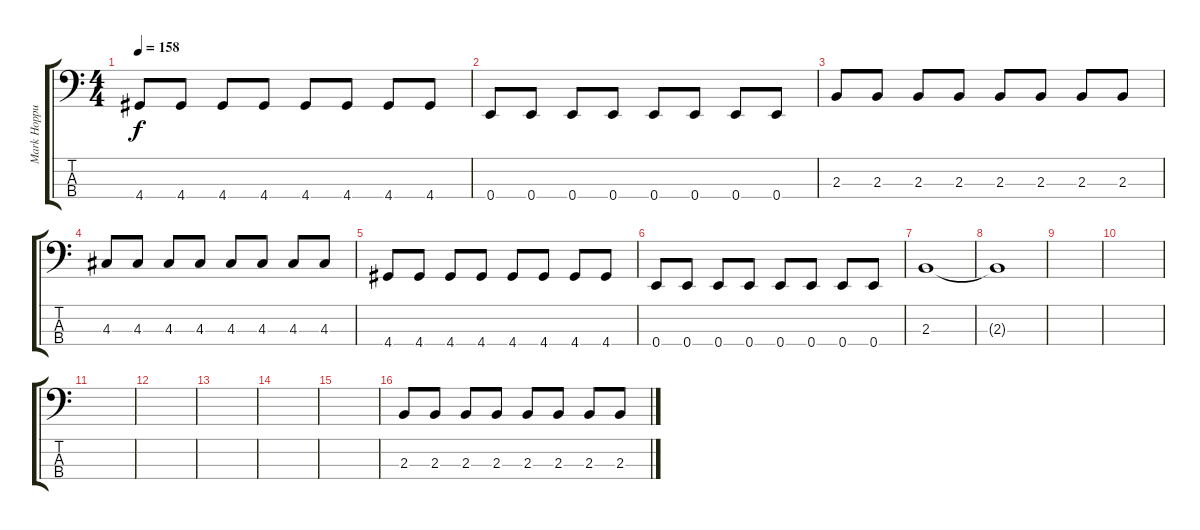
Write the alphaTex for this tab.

\track ("Mark Hoppus - Bass" "Mark Hoppu") {instrument electricbasspick}
\staff {score tabs}
\tuning (G2 D2 A1 E1) {hide}
\ts (4 4)
\tempo 158
\clef f4
\ks c
4.4.8{dy f} 4.4.8 4.4.8 4.4.8 4.4.8 4.4.8 4.4.8 4.4.8 |
0.4.8 0.4.8 0.4.8 0.4.8 0.4.8 0.4.8 0.4.8 0.4.8 |
2.3.8 2.3.8 2.3.8 2.3.8 2.3.8 2.3.8 2.3.8 2.3.8 |
4.3.8 4.3.8 4.3.8 4.3.8 4.3.8 4.3.8 4.3.8 4.3.8 |
4.4.8 4.4.8 4.4.8 4.4.8 4.4.8 4.4.8 4.4.8 4.4.8 |
0.4.8 0.4.8 0.4.8 0.4.8 0.4.8 0.4.8 0.4.8 0.4.8 |
2.3.1{volume 0} |
2.3{t}.1 |
|
|
|
|
|
|
|
2.3.8{volume 14} 2.3.8 2.3.8 2.3.8 2.3.8 2.3.8 2.3.8 2.3.8
